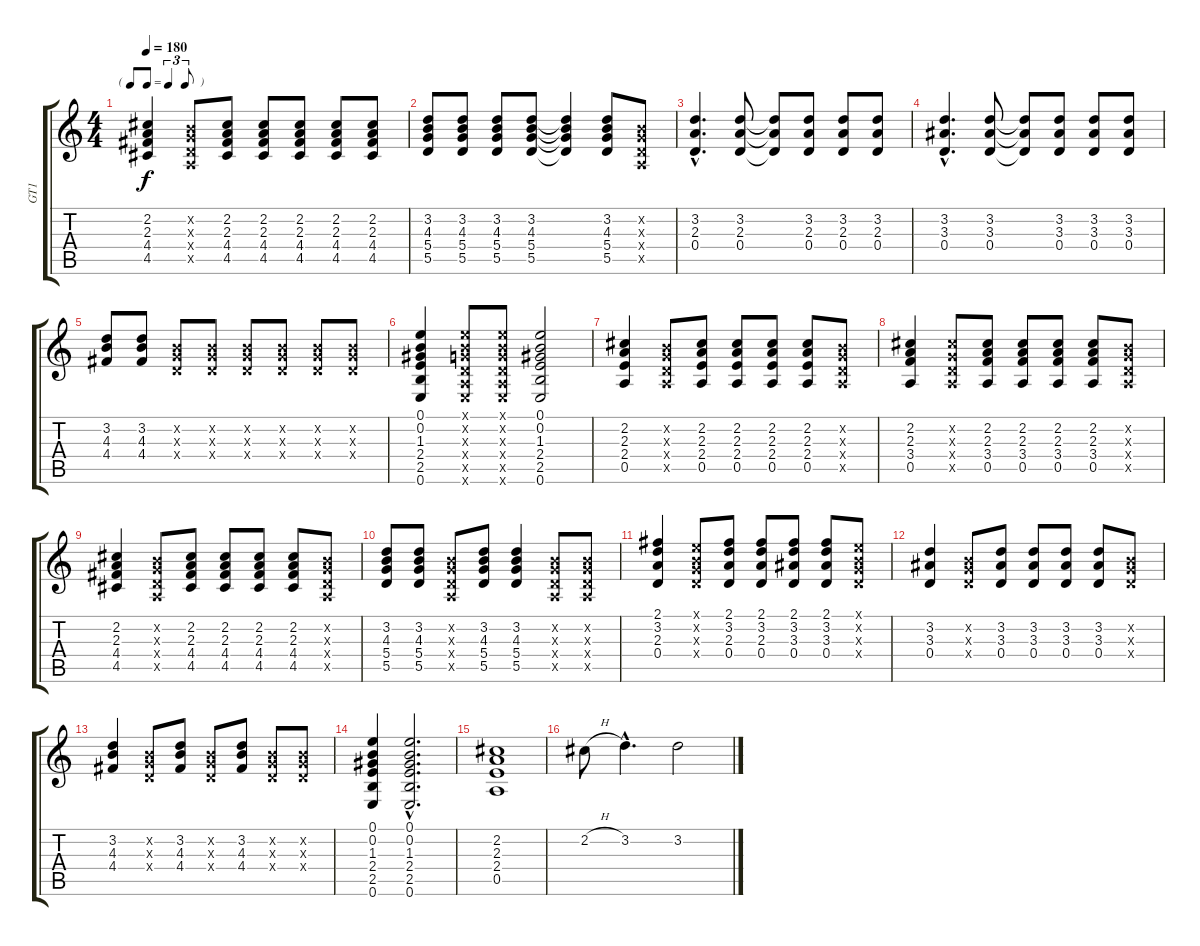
\track ("GT1" "GT1") {instrument electricguitarclean}
\staff {score tabs}
\tuning (E4 B3 G3 D3 A2 E2) {hide}
\ts (4 4)
\tf triplet8th
\tempo 180
\clef g2
\ks c
(2.2 2.3 4.4 4.5).4{dy f} (0.2{x} 0.3{x} 0.4{x} 0.5{x}).8 (2.2 2.3 4.4 4.5).8 (2.2 2.3 4.4 4.5).8 (2.2 2.3 4.4 4.5).8 (2.2 2.3 4.4 4.5).8 (2.2 2.3 4.4 4.5).8 |
(3.2 4.3 5.4 5.5).8 (3.2 4.3 5.4 5.5).8 (3.2 4.3 5.4 5.5).8 (3.2 4.3 5.4 5.5).8 (3.2{t} 4.3{t} 5.4{t} 5.5{t}).4 (3.2 4.3 5.4 5.5).8 (0.2{x} 0.3{x} 0.4{x} 0.5{x}).8 |
(3.2{hac} 2.3{hac} 0.4{hac}).4{d} (3.2 2.3 0.4).8 (3.2{t} 2.3{t} 0.4{t}).8 (3.2 2.3 0.4).8 (3.2 2.3 0.4).8 (3.2 2.3 0.4).8 |
(3.2{hac} 3.3{hac} 0.4{hac}).4{d} (3.2 3.3 0.4).8 (3.2{t} 3.3{t} 0.4{t}).8 (3.2 3.3 0.4).8 (3.2 3.3 0.4).8 (3.2 3.3 0.4).8 |
(3.2 4.3 4.4).8 (3.2 4.3 4.4).8 (0.2{x} 0.3{x} 0.4{x}).8 (0.2{x} 0.3{x} 0.4{x}).8 (0.2{x} 0.3{x} 0.4{x}).8 (0.2{x} 0.3{x} 0.4{x}).8 (0.2{x} 0.3{x} 0.4{x}).8 (0.2{x} 0.3{x} 0.4{x}).8 |
(0.1 0.2 1.3 2.4 2.5 0.6).4 (0.1{x} 0.2{x} 0.3{x} 0.4{x} 0.5{x} 0.6{x}).8 (0.1{x} 0.2{x} 0.3{x} 0.4{x} 0.5{x} 0.6{x}).8 (0.1 0.2 1.3 2.4 2.5 0.6).2 |
(2.2 2.3 2.4 0.5).4 (0.2{x} 0.3{x} 0.4{x} 0.5{x}).8 (2.2 2.3 2.4 0.5).8 (2.2 2.3 2.4 0.5).8 (2.2 2.3 2.4 0.5).8 (2.2 2.3 2.4 0.5).8 (0.2{x} 0.3{x} 0.4{x} 0.5{x}).8 |
(2.2 2.3 3.4 0.5).4 (2.2{x} 0.3{x} 0.4{x} 0.5{x}).8 (2.2 2.3 3.4 0.5).8 (2.2 2.3 3.4 0.5).8 (2.2 2.3 3.4 0.5).8 (2.2 2.3 3.4 0.5).8 (0.2{x} 0.3{x} 0.4{x} 0.5{x}).8 |
(2.2 2.3 4.4 4.5).4 (0.2{x} 0.3{x} 0.4{x} 0.5{x}).8 (2.2 2.3 4.4 4.5).8 (2.2 2.3 4.4 4.5).8 (2.2 2.3 4.4 4.5).8 (2.2 2.3 4.4 4.5).8 (0.2{x} 0.3{x} 0.4{x} 0.5{x}).8 |
(3.2 4.3 5.4 5.5).8 (3.2 4.3 5.4 5.5).8 (0.2{x} 0.3{x} 0.4{x} 0.5{x}).8 (3.2 4.3 5.4 5.5).8 (3.2 4.3 5.4 5.5).4 (0.2{x} 0.3{x} 0.4{x} 0.5{x}).8 (0.2{x} 0.3{x} 0.4{x} 0.5{x}).8 |
(2.1 3.2 2.3 0.4).4 (0.1{x} 0.2{x} 0.3{x} 0.4{x}).8 (2.1 3.2 2.3 0.4).8 (2.1 3.2 2.3 0.4).8 (2.1 3.2 3.3 0.4).8 (2.1 3.2 3.3 0.4).8 (0.1{x} 0.2{x} 0.3{x} 0.4{x}).8 |
(3.2 3.3 0.4).4 (0.2{x} 0.3{x} 0.4{x}).8 (3.2 3.3 0.4).8 (3.2 3.3 0.4).8 (3.2 3.3 0.4).8 (3.2 3.3 0.4).8 (0.2{x} 0.3{x} 0.4{x}).8 |
(3.2 4.3 4.4).4 (0.2{x} 0.3{x} 0.4{x}).8 (3.2 4.3 4.4).8 (0.2{x} 0.3{x} 0.4{x}).8 (3.2 4.3 4.4).8 (0.2{x} 0.3{x} 0.4{x}).8 (0.2{x} 0.3{x} 0.4{x}).8 |
(0.1 0.2 1.3 2.4 2.5 0.6).4 (0.1{hac} 0.2{hac} 1.3{hac} 2.4{hac} 2.5{hac} 0.6{hac}).2{d} |
(2.2 2.3 2.4 0.5).1 |
2.2{h}.8 3.2{hac}.4{d} 3.2.2
